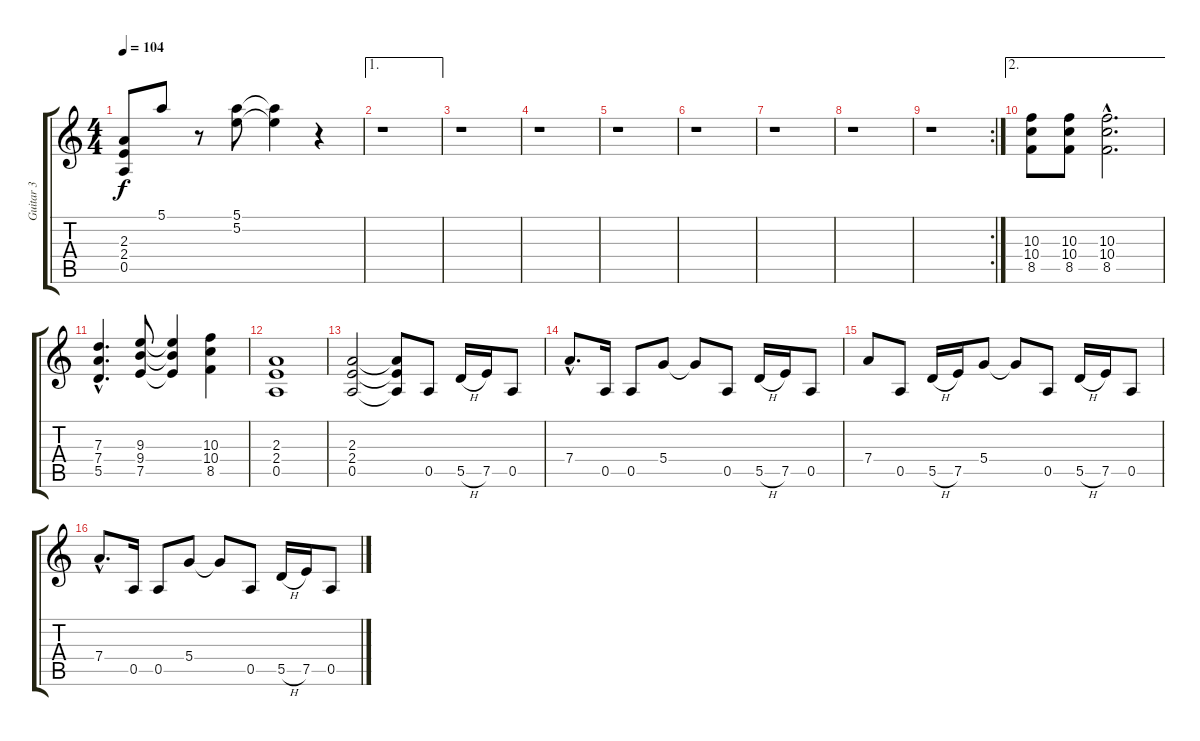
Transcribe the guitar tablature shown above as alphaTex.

\track ("Guitar 3" "Guitar 3") {instrument distortionguitar}
\staff {score tabs}
\tuning (E4 B3 G3 D3 A2 E2) {hide}
\ts (4 4)
\tempo 104
\clef g2
\ks c
(2.3{t} 2.4{t} 0.5{t}).8{dy f} 5.1.8 r.8 (5.1 5.2).8 (5.1{t} 5.2{t}).4 r.4 |
\ae 1
r.1 |
r.1 |
r.1 |
r.1 |
r.1 |
r.1 |
r.1 |
\rc 2
r.1 |
\ae 2
(10.3 10.4 8.5).8 (10.3 10.4 8.5).8 (10.3{hac} 10.4{hac} 8.5{hac}).2{d} |
(7.3{hac} 7.4{hac} 5.5{hac}).4{d} (9.3 9.4 7.5).8 (9.3{t} 9.4{t} 7.5{t}).4 (10.3 10.4 8.5).4 |
(2.3 2.4 0.5).1 |
(2.3 2.4 0.5).2 (2.3{t} 2.4{t} 0.5{t}).8 0.5.8 5.5{h}.16 7.5.16 0.5.8 |
7.4{hac}.8{d} 0.5.16 0.5.8 5.4.8 5.4{t}.8 0.5.8 5.5{h}.16 7.5.16 0.5.8 |
7.4.8 0.5.8 5.5{h}.16 7.5.16 5.4.8 5.4{t}.8 0.5.8 5.5{h}.16 7.5.16 0.5.8 |
7.4{hac}.8{d} 0.5.16 0.5.8 5.4.8 5.4{t}.8 0.5.8 5.5{h}.16 7.5.16 0.5.8
